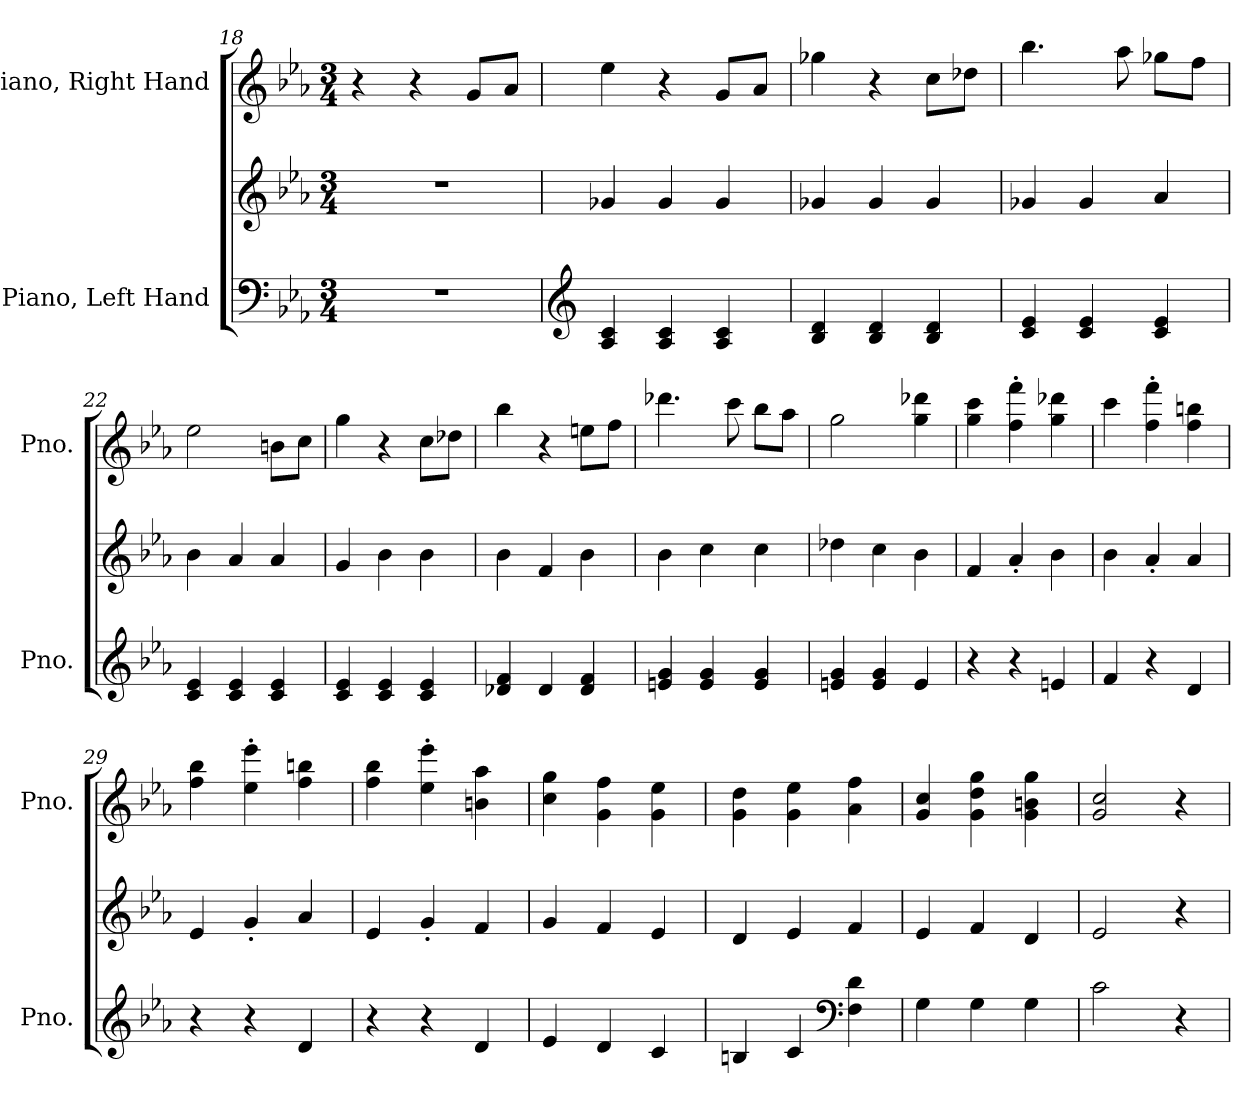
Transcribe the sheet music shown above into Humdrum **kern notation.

**kern	**kern	**kern
*part2	*part2	*part1
*staff3	*staff2	*staff1
*I"Piano, Left Hand	*	*I"Piano, Right Hand
*I'Pno.	*	*I'Pno.
*clefF4	*clefG2	*clefG2
*k[b-e-a-]	*k[b-e-a-]	*k[b-e-a-]
*M3/4	*M3/4	*M3/4
=18	=18	=18
2.r	2.r	4r
.	.	4r
.	.	8g/L
.	.	8a-/J
=19	=19	=19
*clefG2	*	*
4A-/ 4c/	4g-X/	4ee-\
4A-/ 4c/	4g-/	4r
4A-/ 4c/	4g-/	8g/L
.	.	8a-/J
!!LO:LB:g=z
=20	=20	=20
4B-/ 4d/	4g-X/	4gg-X\
4B-/ 4d/	4g-/	4r
4B-/ 4d/	4g-/	8cc\L
.	.	8dd-X\J
=21	=21	=21
4c/ 4e-/	4g-X/	4.bb-\
4c/ 4e-/	4g-/	.
.	.	8aa-\
4c/ 4e-/	4a-/	8gg-X\L
.	.	8ff\J
=22	=22	=22
4c/ 4e-/	4b-\	2ee-\
4c/ 4e-/	4a-/	.
4c/ 4e-/	4a-/	8bn\L
.	.	8cc\J
=23	=23	=23
4c/ 4e-/	4g/	4gg\
4c/ 4e-/	4b-\	4r
4c/ 4e-/	4b-\	8cc\L
.	.	8dd-X\J
=24	=24	=24
4d-X/ 4f/	4b-\	4bb-\
4d-/	4f/	4r
4d-/ 4f/	4b-\	8een\L
.	.	8ff\J
=25	=25	=25
4en/ 4g/	4b-\	4.ddd-X\
4e/ 4g/	4cc\	.
.	.	8ccc\
4e/ 4g/	4cc\	8bb-\L
.	.	8aa-\J
!!LO:PB:g=z
=26	=26	=26
4en/ 4g/	4dd-X\	2gg\
4e/ 4g/	4cc\	.
4e/	4b-\	4gg\ 4ddd-X\
=27	=27	=27
4r	4f/	4gg\ 4ccc\
4r	4a-'/	4ff\' 4fff\'
4en/	4b-\	4gg\ 4ddd-X\
=28	=28	=28
4f/	4b-\	4ccc\
4r	4a-'/	4ff\' 4fff\'
4d/	4a-/	4ff\ 4bbn\
=29	=29	=29
4r	4e-/	4ff\ 4bb-\
4r	4g'/	4ee-\' 4eee-\'
4d/	4a-/	4ff\ 4bbn\
=30	=30	=30
4r	4e-/	4ff\ 4bb-\
4r	4g'/	4ee-\' 4eee-\'
4d/	4f/	4bn\ 4aa-\
=31	=31	=31
4e-/	4g/	4cc\ 4gg\
4d/	4f/	4g\ 4ff\
4c/	4e-/	4g\ 4ee-\
=32	=32	=32
4Bn/	4d/	4g\ 4dd\
4c/	4e-/	4g\ 4ee-\
*clefF4	*	*
4F\ 4d\	4f/	4a-\ 4ff\
=33	=33	=33
4G\	4e-/	4g/ 4cc/
4G\	4f/	4g\ 4dd\ 4gg\
4G\	4d/	4g\ 4bn\ 4gg\
!!LO:LB:g=z
=34	=34	=34
2c\	2e-/	2g/ 2cc/
4r	4r	4r
=	=	=
*-	*-	*-
